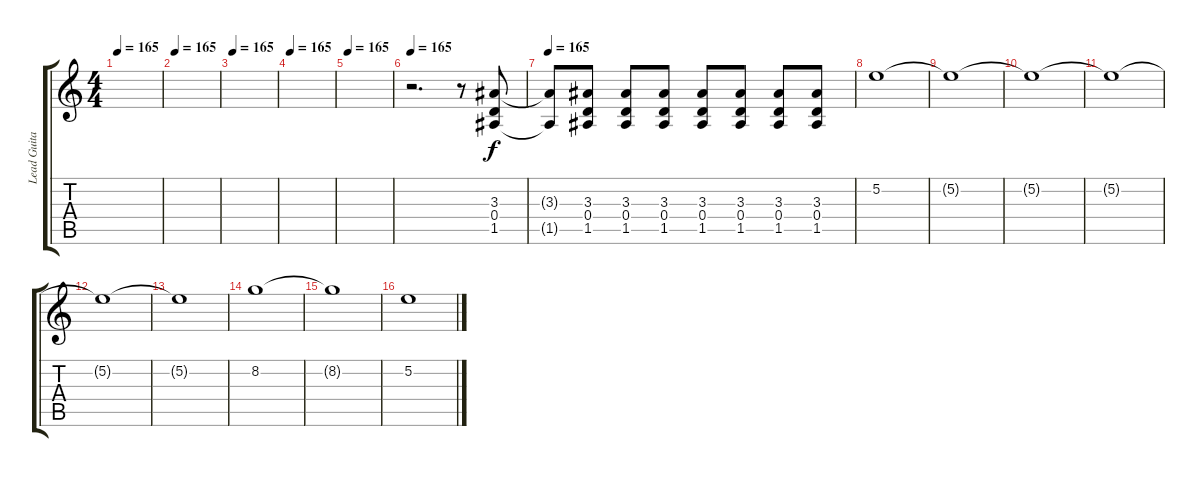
\track ("Lead Guitar I" "Lead Guita") {instrument distortionguitar}
\staff {score tabs}
\tuning (E4 B3 G3 D3 A2 E2) {hide}
\ts (4 4)
\tempo 165
\clef g2
\ks c
|
\tempo 165
|
\tempo 165
|
\tempo 165
|
\tempo 165
|
\tempo 165
r.2{d} r.8 (3.3 0.4 1.5).8 |
\tempo 165
(3.3{t} 1.5{t}).8 (3.3 0.4 1.5).8 (3.3 0.4 1.5).8 (3.3 0.4 1.5).8 (3.3 0.4 1.5).8 (3.3 0.4 1.5).8 (3.3 0.4 1.5).8 (3.3 0.4 1.5).8 |
5.2.1 |
5.2{t}.1 |
5.2{t}.1 |
5.2{t}.1 |
5.2{t}.1 |
5.2{t}.1 |
8.2.1 |
8.2{t}.1 |
5.2.1
